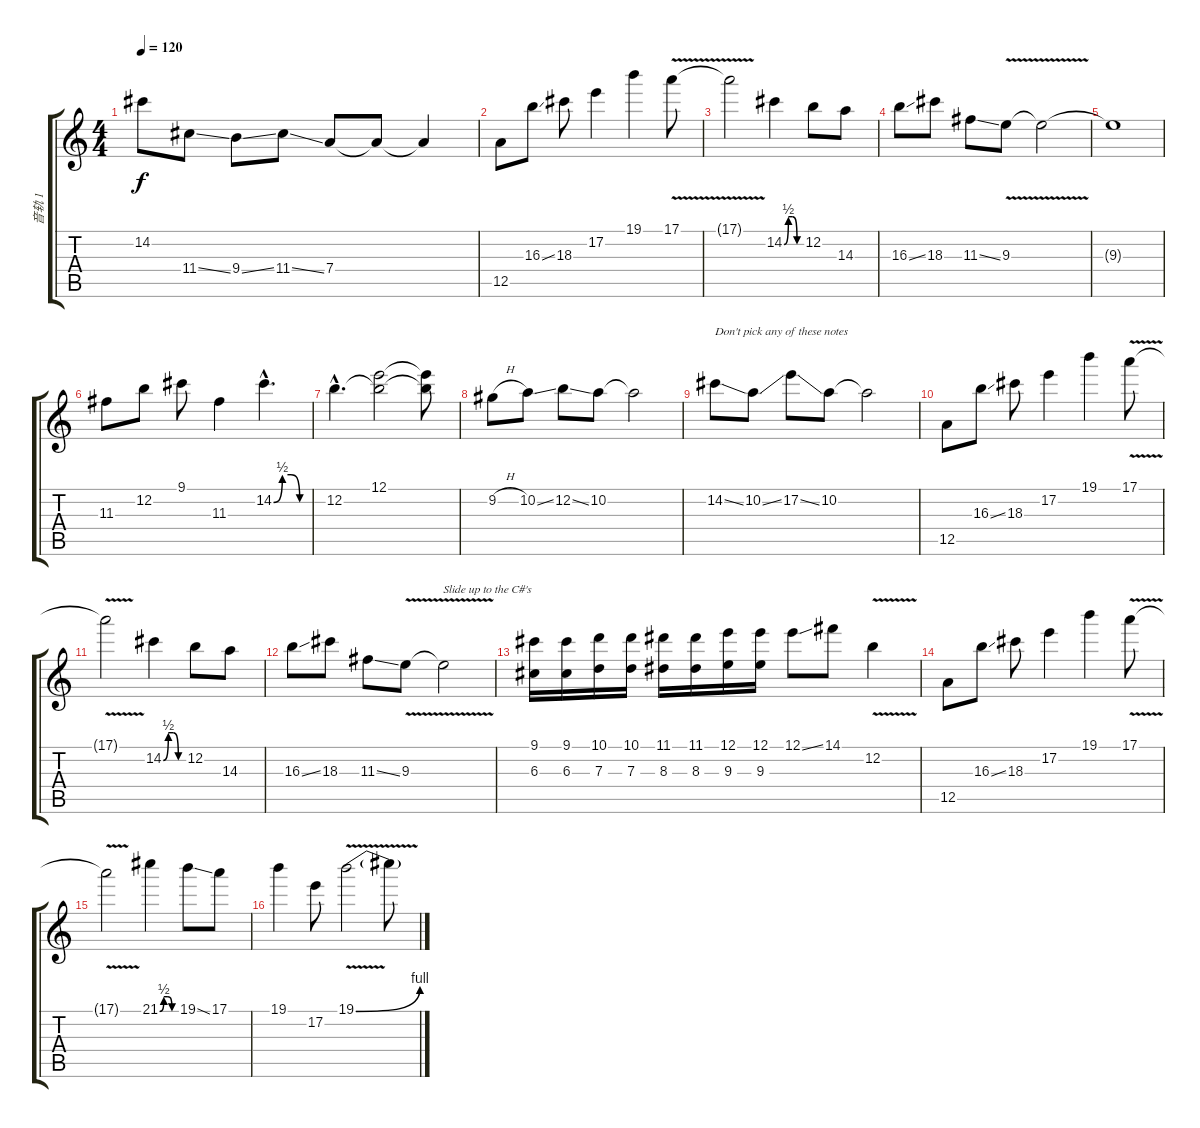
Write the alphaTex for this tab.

\track ("音轨 1" "音轨 1") {instrument acousticguitarsteel}
\staff {score tabs}
\tuning (E4 B3 G3 D3 A2 E2) {hide}
\ts (4 4)
\tempo 120
\clef g2
\ks c
14.2{t}.8{dy f} 11.4{ss}.8 9.4{ss}.8 11.4{ss}.8 7.4.8 7.4{t}.8 7.4{t}.4 |
12.5.8 16.3{ss}.8 18.3.8 17.2.4 19.1.4 17.1{v}.8 |
17.1{t}.2 14.2{be (custom 0 0 15 2 30 2 45 0 60 0)}.4 12.2.8 14.3.8 |
16.3{ss}.8 18.3.8 11.3{ss}.8 9.3{v}.8 9.3{t}.2 |
9.3{t}.1 |
11.3.8 12.2.8 9.1.8 11.3.4 14.2{be (custom 0 0 15 2 30 2 45 0 60 0) hac}.4{d} |
12.2{hac}.4{d} (12.1 12.2{t}).2 (12.1{t} 12.2{t}).8 |
9.2{h}.8 10.2{ss}.8 12.2{ss}.8 10.2.8 10.2{t}.2 |
14.2{ss}.8{txt "Don't pick any of these notes"} 10.2{ss}.8 17.2{ss}.8 10.2.8 10.2{t}.2 |
12.5.8 16.3{ss}.8 18.3.8 17.2.4 19.1.4 17.1{v}.8 |
17.1{t}.2 14.2{be (custom 0 0 15 2 30 2 45 0 60 0)}.4 12.2.8 14.3.8 |
16.3{ss}.8 18.3.8 11.3{ss}.8 9.3{v}.8 9.3{t}.2{txt "Slide up to the C#'s"} |
(9.1 6.3).16 (9.1 6.3).16 (10.1 7.3).16 (10.1 7.3).16 (11.1 8.3).16 (11.1 8.3).16 (12.1 9.3).16 (12.1 9.3).16 12.1{ss}.8 14.1.8 12.2{v}.4 |
12.5.8 16.3{ss}.8 18.3.8 17.2.4 19.1.4 17.1{v}.8 |
17.1{t}.2 21.1{be (custom 0 0 15 2 30 2 45 0 60 0)}.4 19.1{ss}.8 17.1.8 |
19.1.4 17.2.8 19.1{be (bend 0 0 60 4) v}.2 19.1{t}.8
